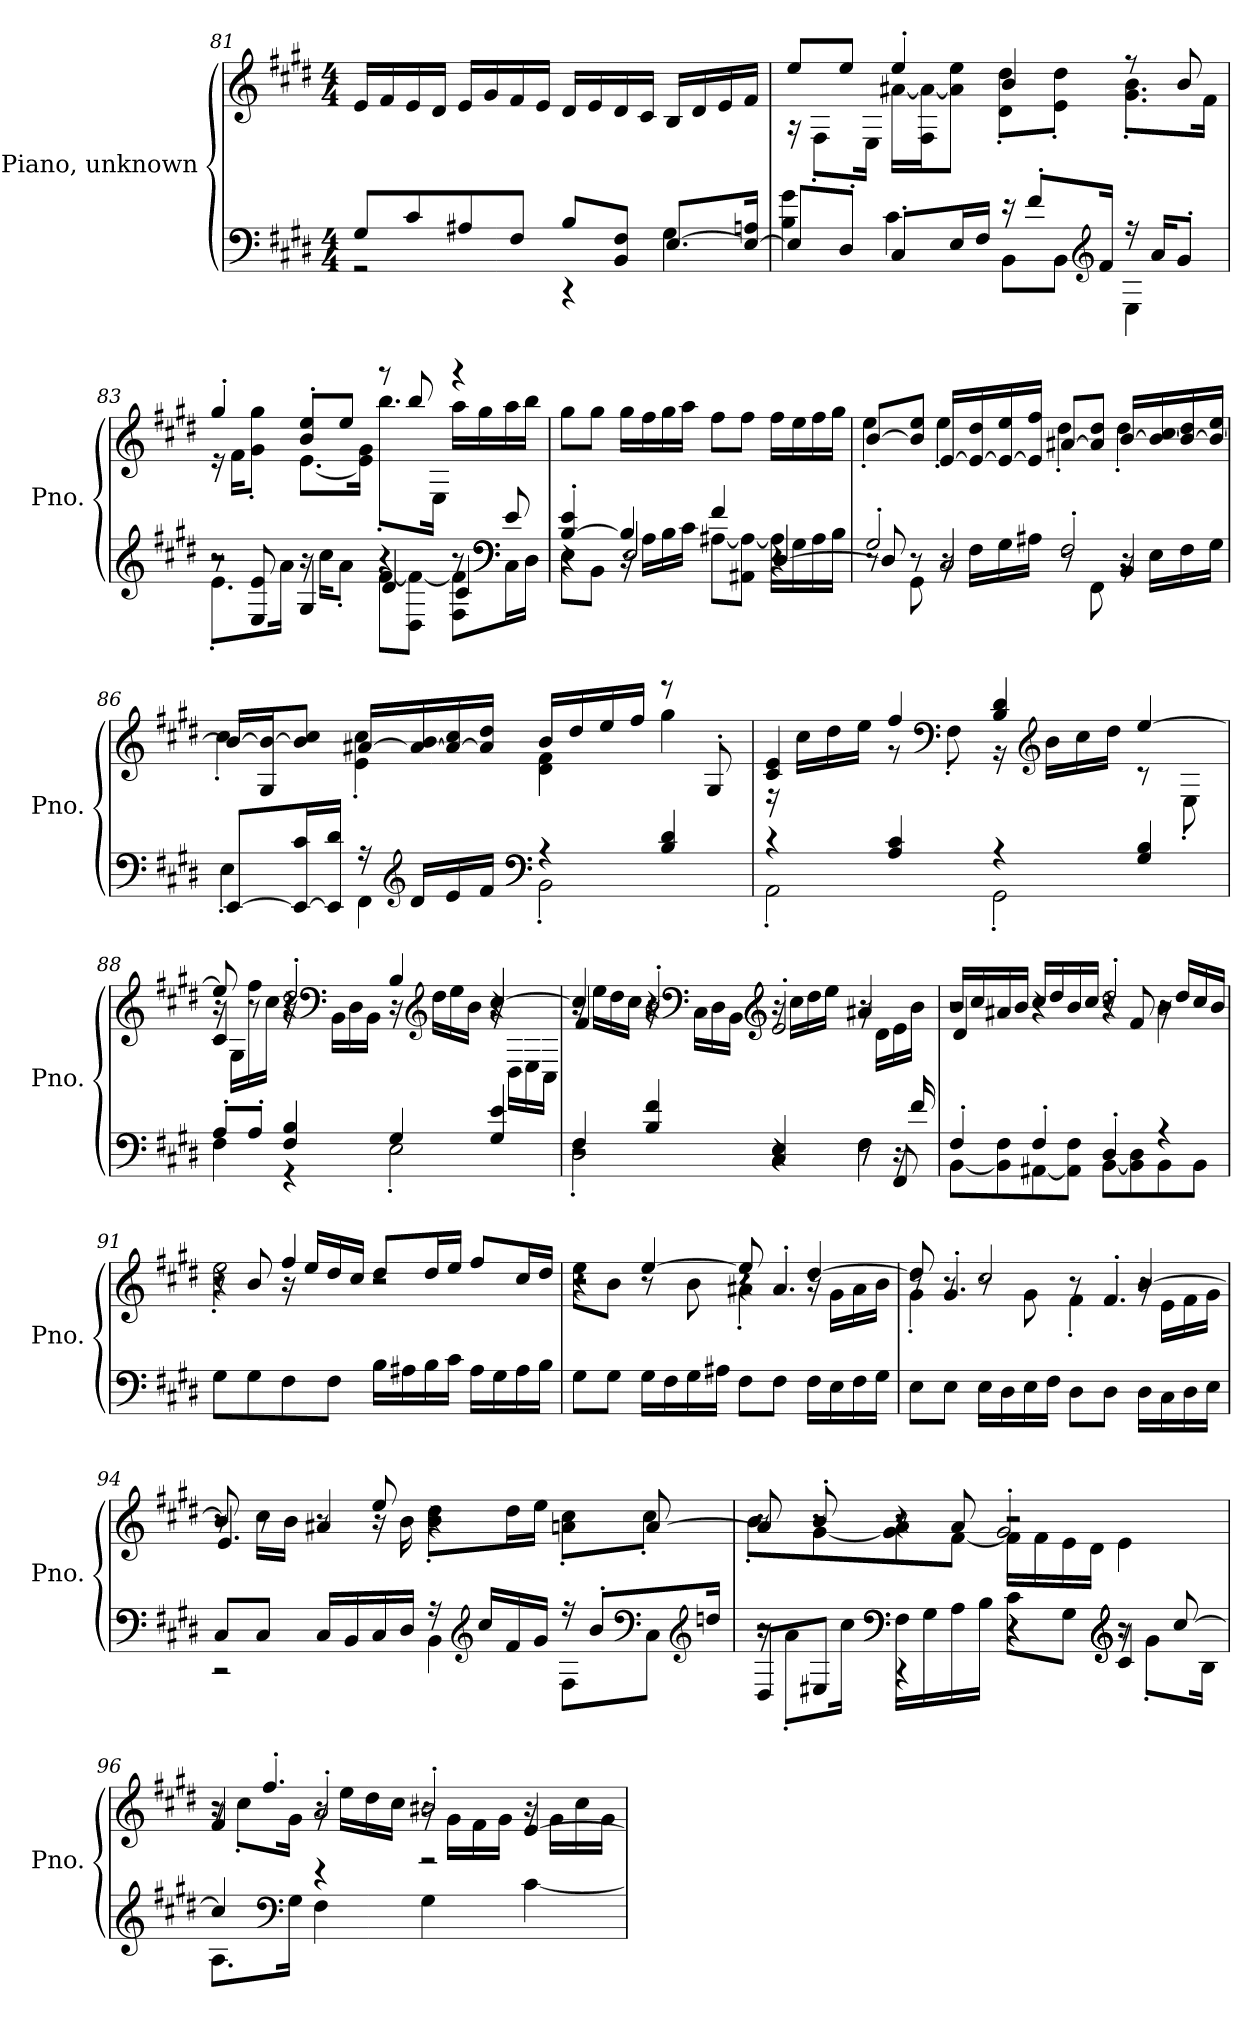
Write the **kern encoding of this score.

**kern	**kern
*part1	*part1
*staff2	*staff1
*I"Piano, unknown	*
*I'Pno.	*
!!LO:LB:g=z
*clefF4	*clefG2
*k[f#c#g#d#]	*k[f#c#g#d#]
*M4/4	*M4/4
=81	=81
*^	*
8G#/L	2r	16e/LL
.	.	16f#/
8c#/	.	16e/
.	.	16d#/JJ
8A#X/	.	16e/LL
.	.	16g#/
8F#/J	.	16f#/
.	.	16e/JJ
8B/L	4r	16d#/LL
.	.	16e/
8BB/ 8F#/J	.	16d#/
.	.	16c#/JJ
[8.E/L	4G#\	16B/LL
.	.	16d#/
.	.	16e/
16E/_ 16An/Jk	.	16f#/JJ
=82	=82	=82
*	*	*^
8E/L]	4B\ 4g#\	8ee/L	16r
.	.	.	8F#'\L
8D#'/J	.	8ee/J	.
.	.	.	16E\Jk
8C#'/L	4c#\	4ee'/	[16a#X\LL
.	.	.	16F#\ 16a#\_J
16E/L	.	.	8a#\] 8ee\J
16F#/JJ	.	.	.
16r	8BB\L	4b/	8d#\' 8dd#\'L
8f#'/L	.	.	.
.	8BB\J	.	8e\' 8dd#\'J
*clefG2	*	*	*
16f#/Jk	.	.	.
16r	4E\	8r	8.g#\' 8.b\'L
16a/KL	.	.	.
8g#'/J	.	8b/	.
.	.	.	16f#\Jk
!!LO:LB:g=z	!!
=83	=83	=83	=83
*	*^	*	*
2r	8.e'\L	8r	4gg#'/	16r
.	.	.	.	16f#\KL
.	.	8E/ 8e/	.	8g#\' 8gg#\'J
.	16a\Jk	.	.	.
.	16r	4G#/	8b/' 8ee/'L	[8.e\L
.	16cc#\KL	.	.	.
.	8a'\J	.	8ee/J	.
.	.	.	.	16e\] 16g#\Jk
4r	[8f#\L	4d#/	8r	8.bb'\L
.	8D#\ 8f#\_J	.	8bb/	.
.	.	.	.	16E\Jk
8r	8F#\ 8f#\]L	4c#/	4r	16aa\LL
.	.	.	.	16gg#\
*clefF4	*	*	*	*
8e/	16C#\L	.	.	16aa\
.	16D#\JJ	.	.	16bb\JJ
*	*	*	*v	*v
=84	=84	=84	=84
[4B/' 4e/'	8E\L	4r	8gg#\L
.	8BB\J	.	8gg#\J
4B/]	16r	2E/	16gg#\LL
.	16A\LL	.	16ff#\
.	16B\	.	16gg#\
.	16c#\JJ	.	16aa\JJ
4f#/	[8A#X\L	.	8ff#\L
.	8AA#X\ 8A#\_J	.	8ff#\J
4r	16A#\LL]	[4D#/	16ff#\LL
.	16G#\	.	16ee\
.	16A#\	.	16ff#\
.	16B\JJ	.	16gg#\JJ
!!LO:LB:g=z
=85	=85	=85	=85
*	*	*	*^
2G#'/	8r	8D#/]	[8b/L	4ee'\
.	8GG#\	8r	8b/] 8ee/J	.
.	16r	2C#/	[16e/LL	4ee'\
.	16F#\LL	.	16e/_ 16dd#/	.
.	16G#\	.	16e/_ 16ee/	.
.	16A#X\JJ	.	16e/] 16ff#/JJ	.
2F#'/	8r	.	[8a#X/L	4dd#'\
.	8FF#\	.	8a#/] 8dd#/J	.
.	16r	4BB/	[16b/LL	4dd#'\
.	16E\LL	.	16b/_ 16cc#/	.
.	16F#\	.	16b/_ 16dd#/	.
.	16G#\JJ	.	16b/_ 16ee/JJ	.
*	*v	*v	*	*
=86	=86	=86	=86
[8EE/L	4E'\	16b/LL_	4cc#'\
.	.	16G#/ 16b/_J	.
16EE/_ 16c#/L	.	8b/] 8cc#/J	.
16EE/] 16d#/JJ	.	.	.
16r	4FF#\	[16a#X/LL	4e\' 4cc#\'
*clefG2	*	*	*
16d#/LL	.	16a#/_ 16b/	.
16e/	.	16a#/_ 16cc#/	.
16f#/JJ	.	16a#/] 16dd#/JJ	.
*clefF4	*	*	*
4r	2BB'\	16b/LL	4d#\ 4f#\
.	.	16dd#/	.
.	.	16ee/	.
.	.	16ff#/JJ	.
4B/ 4d#/	.	8r	4gg#\
.	.	8G#'/	.
!!LO:LB:g=z	!!
=87	=87	=87	=87
4r	2AA'\	4c#/ 4e/	16r
.	.	.	16cc#\LL
.	.	.	16dd#\
.	.	.	16ee\JJ
4A/ 4c#/	.	4ff#/	8r
*	*	*clefF4	*
.	.	.	8F#'\
4r	2GG#'\	4B/ 4d#/	16r
*	*	*clefG2	*
.	.	.	16b\LL
.	.	.	16cc#\
.	.	.	16dd#\JJ
4G#/ 4B/	.	[4ee/	8r
.	.	.	8E'\
=88	=88	=88	=88
*	*	*	*^
8A'/L	4F#\	8ee/]	16r	4c#/
.	.	.	16G#\LL	.
8A'/J	.	8r	16ff#\	.
.	.	.	16cc#\JJ	.
4F#/ 4B/	4r	2dd#'/	16r	4r
*	*	*clefF4	*	*
.	.	.	16BB\LL	.
.	.	.	16D#\	.
.	.	.	16BB\JJ	.
4G#/	2E'\	.	16r	4B/
*	*	*clefG2	*	*
.	.	.	16dd#\LL	.
.	.	.	16ee\	.
.	.	.	16b\JJ	.
4G#/ 4e/	.	[4cc#/	16r	4r
.	.	.	16D#\LL	.
.	.	.	16E\	.
.	.	.	16C#\JJ	.
!!LO:PB:g=z	!!	!!
=89	=89	=89	=89	=89
*	*^	*	*	*
4F#/	2D#'\	2r	4cc#/]	16r	4f#/
.	.	.	.	16ee\LL	.
.	.	.	.	16dd#\	.
.	.	.	.	16cc#\JJ	.
4B/ 4f#/	.	.	2b'/	16r	4r
*	*	*	*clefF4	*	*
.	.	.	.	16C#\LL	.
.	.	.	.	16D#\	.
.	.	.	.	16BB\JJ	.
*	*	*	*clefG2	*	*
4C#/ 4E/	4r	4r	.	16r	2e'/
.	.	.	.	16cc#\LL	.
.	.	.	.	16dd#\	.
.	.	.	.	16ee\JJ	.
8r	4F#\	8r	4a#X/	16r	.
.	.	.	.	16d#\LL	.
16r	.	8FF#/	.	16e\	.
16f#/	.	.	.	16b\JJ	.
*	*v	*v	*	*	*
=90	=90	=90	=90	=90
4F#'/	[8BB\L	16b/LL	2r	4d#/
.	.	16cc#/	.	.
.	8BB\] 8F#\	16a#X/	.	.
.	.	16b/JJ	.	.
4F#'/	[8AA#X\	16cc#/LL	.	4r
.	.	16dd#/	.	.
.	8AA#\] 8F#\J	16b/	.	.
.	.	16cc#/JJ	.	.
4D#'/	[8BB\L	8r	4r	2dd#'/
.	8BB\] 8D#\	8f#/	.	.
4r	8BB\	16r	4b\	.
.	.	16dd#/LL	.	.
.	8BB\J	16cc#/	.	.
.	.	16b/JJ	.	.
*v	*v	*	*	*
!!LO:LB:g=z	!!	!!
=91	=91	=91	=91
8G#\L	4r	2ee'\	8r
8G#\	.	.	8b/
8F#\	4ff#/	.	16r
.	.	.	16ee/LL
8F#\J	.	.	16dd#/
.	.	.	16cc#/JJ
16B\LL	2r	2r	8dd#/L
16A#X\	.	.	.
16B\	.	.	16dd#/L
16c#\JJ	.	.	16ee/JJ
16A#\LL	.	.	8ff#/L
16G#\	.	.	.
16A#\	.	.	16cc#/L
16B\JJ	.	.	16dd#/JJ
=92	=92	=92	=92
8G#\L	2r	8ee\L	4r
8G#\J	.	8b\J	.
16G#\LL	.	8r	[4ee/
16F#\	.	.	.
16G#\	.	8b\	.
16A#X\JJ	.	.	.
8F#\L	4r	4a#X'\	8ee/]
8F#\J	.	.	4.a#'/
16F#\LL	[4dd#/	16r	.
16E\	.	16g#\LL	.
16F#\	.	16a#\	.
16G#\JJ	.	16b\JJ	.
=93	=93	=93	=93
8E\L	8dd#/]	4g#'\	8r
8E\J	8r	.	4.g#'/
16E\LL	2cc#/	8r	.
16D#\	.	.	.
16E\	.	8g#\	.
16F#\JJ	.	.	.
8D#\L	.	4f#'\	8r
8D#\J	.	.	4.f#'/
16D#\LL	[4b/	16r	.
16C#\	.	16e\LL	.
16D#\	.	16f#\	.
16E\JJ	.	16g#\JJ	.
!!LO:LB:g=z	!!	!!
=94	=94	=94	=94
*^	*	*	*
8C#/L	2r	8b/]	8r	4.e/
8C#/J	.	8r	16cc#\LL	.
.	.	.	16b\JJ	.
16C#/LL	.	4a#X/	8r	.
16BB/	.	.	.	.
16C#/	.	.	16r	8ee/
16D#/JJ	.	.	16b\	.
16r	4BB\	4r	8b\' 8dd#\'L	2r
*clefG2	*	*	*	*
16cc#/LL	.	.	.	.
16f#/	.	.	16dd#\L	.
16g#/JJ	.	.	16ee\JJ	.
16r	8F#\L	8r	8an\' 8cc#\'L	.
8b'/L	.	.	.	.
*clefF4	*	*	*	*
.	8C#\J	[8a/	8cc#'\J	.
*clefG2	*	*	*	*
16ddn/Jk	.	.	.	.
=95	=95	=95	=95	=95
*	*^	*	*	*
2r	16r	8D#/L	8a/]	8b'\L	8r
.	8a'\L	.	.	.	.
.	.	8E#X/J	8r	[8g#\	8b'/
.	16cc#\Jk	.	.	.	.
*clefF4	*	*	*	*	*
.	16F#\LL	4r	4r	8g#\] 8a\	8r
.	16G#\	.	.	.	.
.	16A\	.	.	[8f#\J	8a/
.	16B\JJ	.	.	.	.
4r	8c#\L	4r	2r	16f#\LL]	2g#'/
.	.	.	.	16f#\	.
.	8G#\J	.	.	16e\	.
.	.	.	.	16d#\JJ	.
*clefG2	*	*	*	*	*
8r	16r	4c#/	.	4e\	.
.	8g#'\L	.	.	.	.
[8cc#/	.	.	.	.	.
.	16B\Jk	.	.	.	.
*	*v	*v	*	*	*
!!LO:LB:g=z	!!	!!
=96	=96	=96	=96	=96
4cc#/]	8.A\L	8r	16r	4f#/
.	.	.	8cc#'\L	.
.	.	4.ff#'/	.	.
*clefF4	*	*	*	*
.	16G#\Jk	.	16g#\Jk	.
4r	4F#\	.	16r	2a'/
.	.	.	16ee\LL	.
.	.	.	16dd#\	.
.	.	.	16cc#\JJ	.
2r	4G#\	2b#X'/	16r	.
.	.	.	16g#\LL	.
.	.	.	16f#\	.
.	.	.	16g#\JJ	.
.	[4c#\	.	16r	[4e/
.	.	.	16g#\LL	.
.	.	.	16cc#\	.
.	.	.	16g#\JJ	.
*v	*v	*	*	*
*	*v	*v	*v
=	=
*-	*-
